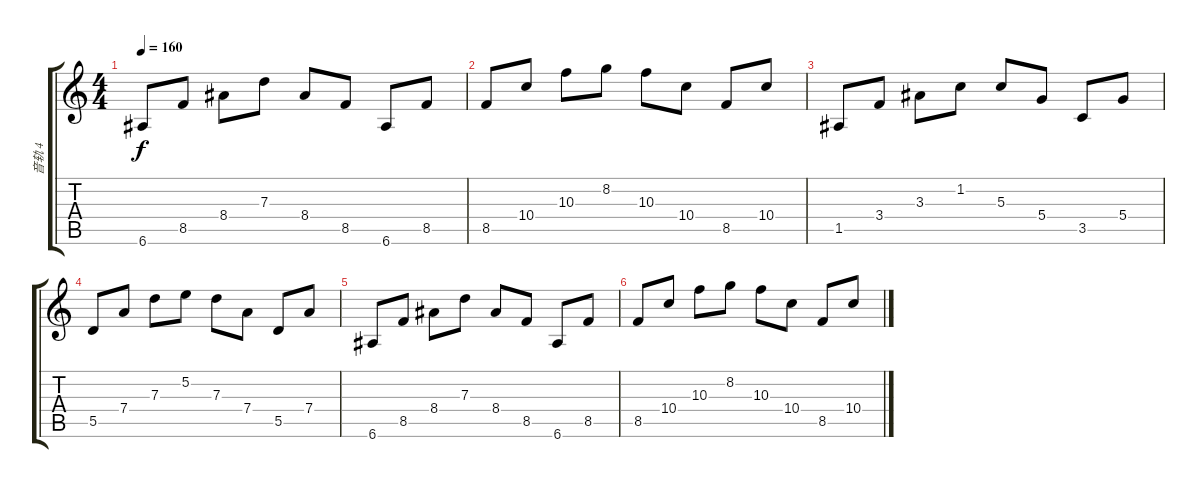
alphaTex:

\track ("音轨 4" "音轨 4") {instrument distortionguitar}
\staff {score tabs}
\tuning (E4 B3 G3 D3 A2 E2) {hide}
\ts (4 4)
\tempo 160
\clef g2
\ks c
6.6.8{dy f} 8.5.8 8.4.8 7.3.8 8.4.8 8.5.8 6.6.8 8.5.8 |
8.5.8 10.4.8 10.3.8 8.2.8 10.3.8 10.4.8 8.5.8 10.4.8 |
1.5.8 3.4.8 3.3.8 1.2.8 5.3.8 5.4.8 3.5.8 5.4.8 |
5.5.8 7.4.8 7.3.8 5.2.8 7.3.8 7.4.8 5.5.8 7.4.8 |
6.6.8 8.5.8 8.4.8 7.3.8 8.4.8 8.5.8 6.6.8 8.5.8 |
8.5.8 10.4.8 10.3.8 8.2.8 10.3.8 10.4.8 8.5.8 10.4.8
